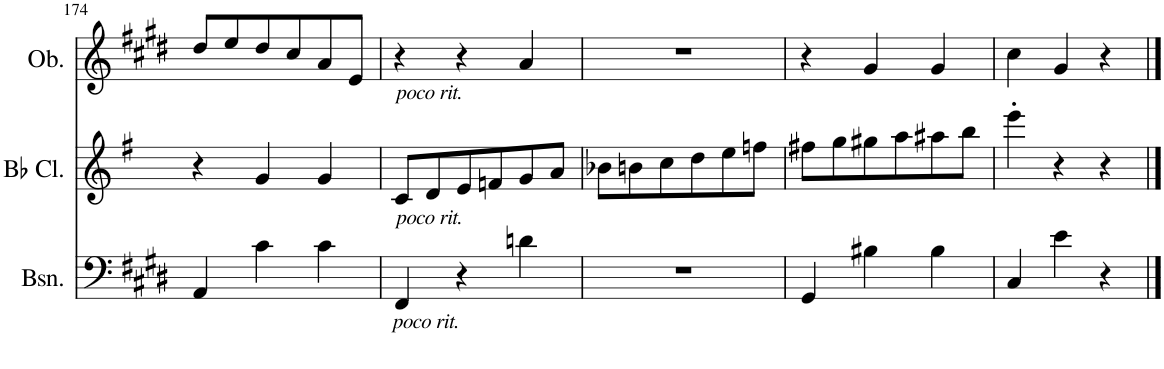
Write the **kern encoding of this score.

**kern	**kern	**kern
*part3	*part2	*part1
*staff3	*staff2	*staff1
*I"Bassoon	*I"Bb Clarinet	*I"Oboe
*I'Bsn.	*I'Bb Cl.	*I'Ob.
!!LO:PB:g=z
*clefF4	*clefG2	*clefG2
*	*Trd1c2	*
*k[f#c#g#d#]	*k[f#]	*k[f#c#g#d#]
*M3/4	*M3/4	*M3/4
=174	=174	=174
4AA/	4r	8dd#/L
.	.	8ee/
4c#\	4g/	8dd#/
.	.	8cc#/
4c#\	4g/	8a/
.	.	8e/J
=175	=175	=175
!	!	!LO:TX:b:i:t=poco rit.
!	!LO:TX:b:i:t=poco rit.	!
!LO:TX:b:i:t=poco rit.	!	!
4FF#/	8c/L	4r
.	8d/	.
4r	8e/	4r
.	8fn/	.
4dn\	8g/	4a/
.	8a/J	.
=176	=176	=176
2.r	8b-X\L	2.r
.	8bn\	.
.	8cc\	.
.	8dd\	.
.	8ee\	.
.	8ffn\J	.
=177	=177	=177
4GG#/	8ff#X\L	4r
.	8gg\	.
4B#X\	8gg#X\	4g#/
.	8aa\	.
4B#\	8aa#X\	4g#/
.	8bb\J	.
=178	=178	=178
4C#/	4eee'\	4cc#\
4e\	4r	4g#/
4r	4r	4r
==	==	==
*-	*-	*-
